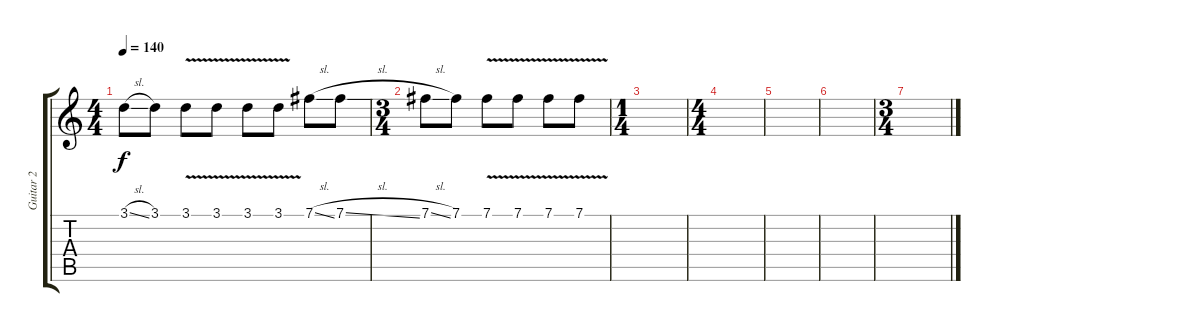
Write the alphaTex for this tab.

\track ("Guitar 2" "Guitar 2") {instrument distortionguitar}
\staff {score tabs}
\tuning (B3 Ab3 E3 B2 Gb2 B1) {hide}
\ts (4 4)
\tempo 140
\clef g2
\ks c
3.1{sl}.8{dy f} 3.1.8 3.1{v}.8 3.1{v}.8 3.1{v}.8 3.1{v}.8 7.1{sl}.8 7.1{sl}.8 |
\ts (3 4)
7.1{sl}.8 7.1.8 7.1{v}.8 7.1{v}.8 7.1{v}.8 7.1{v}.8 |
\ts (1 4)
|
\ts (4 4)
|
|
|
\ts (3 4)
